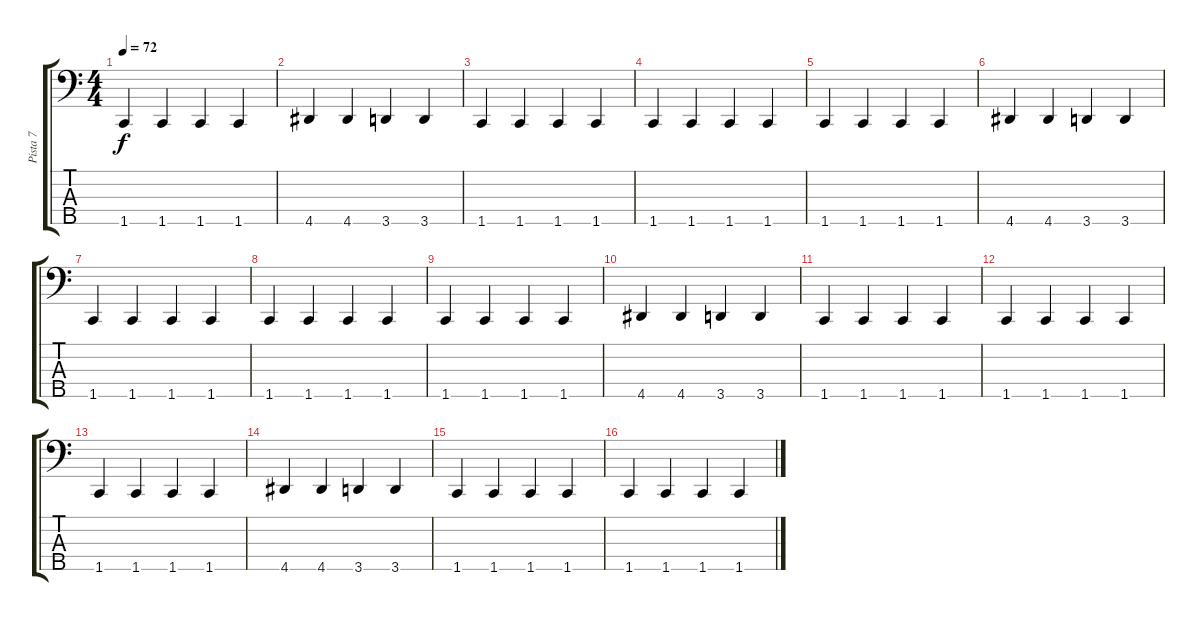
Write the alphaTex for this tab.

\track ("Pista 7" "Pista 7") {instrument electricbassfinger}
\staff {score tabs}
\tuning (G2 D2 A1 E1 B0) {hide}
\ts (4 4)
\tempo 72
\clef f4
\ks c
1.5.4{dy f} 1.5.4 1.5.4 1.5.4 |
4.5.4 4.5.4 3.5.4 3.5.4 |
1.5.4 1.5.4 1.5.4 1.5.4 |
1.5.4 1.5.4 1.5.4 1.5.4 |
1.5.4 1.5.4 1.5.4 1.5.4 |
4.5.4 4.5.4 3.5.4 3.5.4 |
1.5.4 1.5.4 1.5.4 1.5.4 |
1.5.4 1.5.4 1.5.4 1.5.4 |
1.5.4 1.5.4 1.5.4 1.5.4 |
4.5.4 4.5.4 3.5.4 3.5.4 |
1.5.4 1.5.4 1.5.4 1.5.4 |
1.5.4 1.5.4 1.5.4 1.5.4 |
1.5.4 1.5.4 1.5.4 1.5.4 |
4.5.4 4.5.4 3.5.4 3.5.4 |
1.5.4 1.5.4 1.5.4 1.5.4 |
1.5.4 1.5.4 1.5.4 1.5.4
